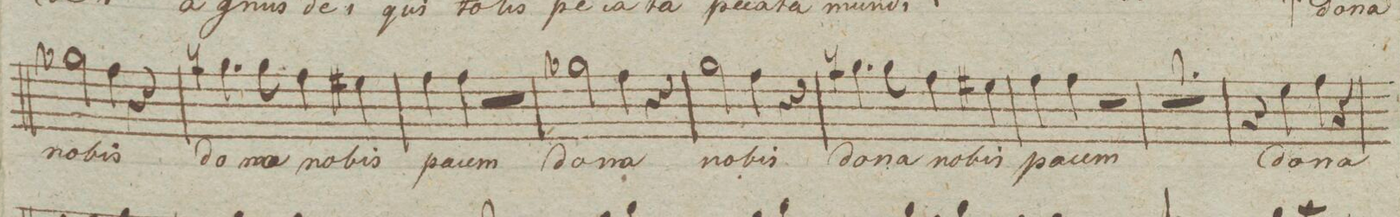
**kern	**text	**dynam
*I"Alto.	*	*
*clefC3	*	*
*k[]	*	*
*met(c|)	*	*
*M2/2	*	*
2a-X\	no-	.
4g\	-bis	.
4r	.	.
=15	=15	=15
4.an\	do-	.
8a\	-na	.
4g\	no-	.
4f#X\	-bis	.
=16	=16	=16
4g\	pa-	.
4g\	-cem	.
2r	.	.
=17	=17	=17
2a-X\	do-	.
4g\	-na	.
4r	.	.
=18	=18	=18
2a\	no-	.
4g\	-bis	.
4r	.	.
=19	=19	=19
4.an\	do-	.
8a\	-na	.
4g\	no-	.
4f#X\	-bis	.
=20	=20	=20
4g\	pa-	.
4g\	-cem	.
2r	.	.
=21	=21	=21
1r	.	.
=22	=22	=22
4r	.	.
4f\	do-	.
4g\	-na	.
4r	.	.
=23	=23	=23
*-	*-	*-
